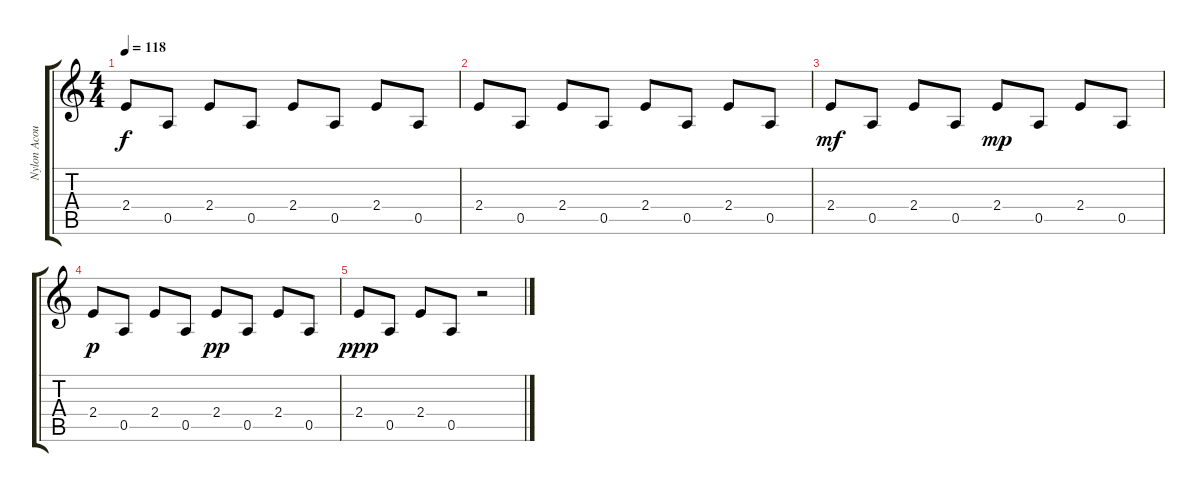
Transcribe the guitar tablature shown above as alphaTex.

\track ("Nylon Acoustic" "Nylon Acou") {instrument acousticguitarnylon}
\staff {score tabs}
\tuning (E4 B3 G3 D3 A2 E2) {hide}
\ts (4 4)
\tempo 118
\clef g2
\ks c
2.4.8{dy f} 0.5.8 2.4.8 0.5.8 2.4.8 0.5.8 2.4.8 0.5.8 |
2.4.8 0.5.8 2.4.8 0.5.8 2.4.8 0.5.8 2.4.8 0.5.8 |
2.4.8{dy mf} 0.5.8 2.4.8 0.5.8 2.4.8{dy mp} 0.5.8 2.4.8 0.5.8 |
2.4.8{dy p} 0.5.8 2.4.8 0.5.8 2.4.8{dy pp} 0.5.8 2.4.8 0.5.8 |
2.4.8{dy ppp} 0.5.8 2.4.8 0.5.8 r.2
